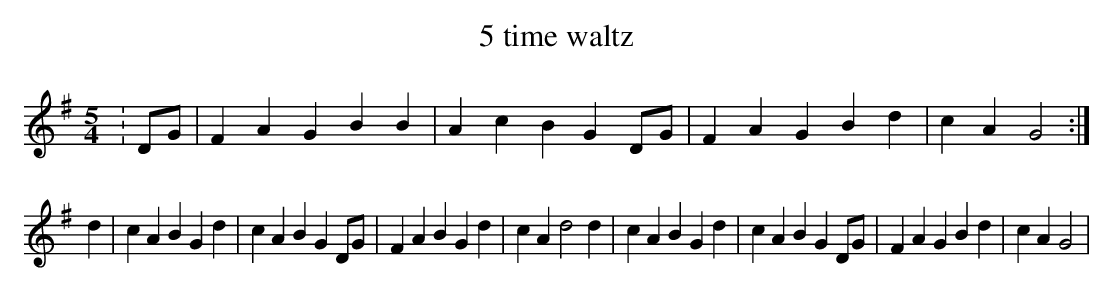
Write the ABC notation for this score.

X:1
T:5 time waltz
L:1/4
M:5/4
K:G
:D/2G/2|FAGBB|AcBGD/2G/2|FAGBd|cAG2:|
d|cABGd|cABGD/2G/2|FABGd|cAd2d|cABGd|cABGD/2G/2|FAGBd|cAG2|
